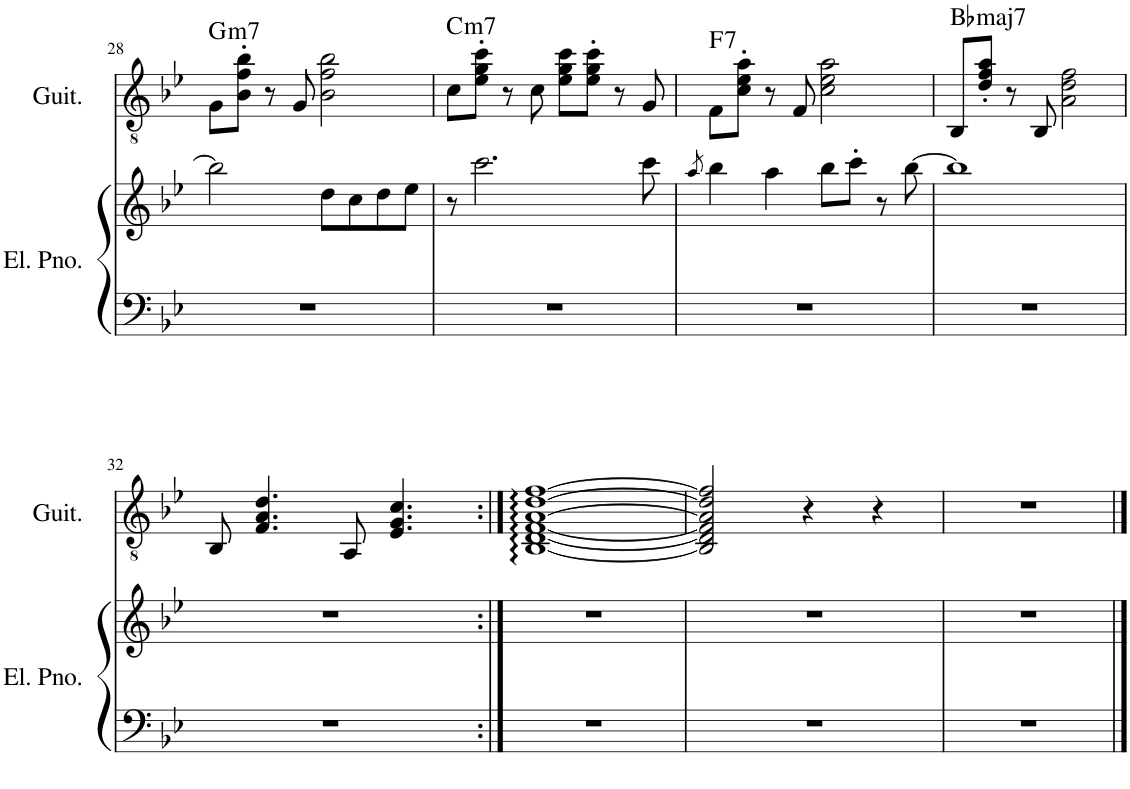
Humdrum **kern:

**kern	**kern	**kern	**harte
*part2	*part2	*part1	*part1
*staff3	*staff2	*staff1	*
*I"Electric Piano	*	*I"Acoustic Guitar	*
*I'El. Pno.	*	*I'Guit.	*
!!LO:PB:g=z
*clefF4	*clefG2	*clefGv2	*
*k[b-e-]	*k[b-e-]	*k[b-e-]	*
*M4/4	*M4/4	*M4/4	*
=28	=28	=28	=28
!	!	!	!LO:H:kt=m7
1r	2bb-\]	8G\L	G:min7
.	.	8B-\' 8f\' 8b-\'J	.
.	.	8r	.
.	.	8G/	.
.	8dd\L	2B-\ 2f\ 2b-\	.
.	8cc\	.	.
.	8dd\	.	.
.	8ee-\J	.	.
=29	=29	=29	=29
!	!	!	!LO:H:kt=m7
1r	8r	8c\L	C:min7
.	2.ccc\	8e-\' 8g\' 8cc\'J	.
.	.	8r	.
.	.	8c\	.
.	.	8e-\ 8g\ 8cc\L	.
.	.	8e-\' 8g\' 8cc\'J	.
.	.	8r	.
.	8ccc\	8G/	.
=30	=30	=30	=30
.	8qaa/	.	.
!	!	!	!LO:H:kt=7
1r	4bb-\	8F\L	F:7
.	.	8c\' 8e-\' 8a\'J	.
.	4aa\	8r	.
.	.	8F/	.
.	8bb-\L	2c\ 2e-\ 2a\	.
.	8ccc'\J	.	.
.	8r	.	.
.	[8bb-\	.	.
=31	=31	=31	=31
!	!	!	!LO:H:kt=maj7
1r	1bb-]	8BB-/L	Bb:maj7
.	.	8d/' 8f/' 8a/'J	.
.	.	8r	.
.	.	8BB-/	.
.	.	2A\ 2d\ 2f\	.
!!LO:LB:g=z
=32	=32	=32	=32
1r	1r	8BB-/	.
.	.	4.F/ 4.A/ 4.d/	.
.	.	8AA/	.
.	.	4.E-/ 4.G/ 4.c/	.
=33:|!	=33:|!	=33:|!	=33:|!
1r	1r	[1BB-: [1D: [1F: [1A: [1d: [1f:	.
=34	=34	=34	=34
1r	1r	2BB-/] 2D/] 2F/] 2A/] 2d/] 2f/]	.
.	.	4r	.
.	.	4r	.
=35	=35	=35	=35
1r	1r	1r	.
==	==	==	==
*-	*-	*-	*-
